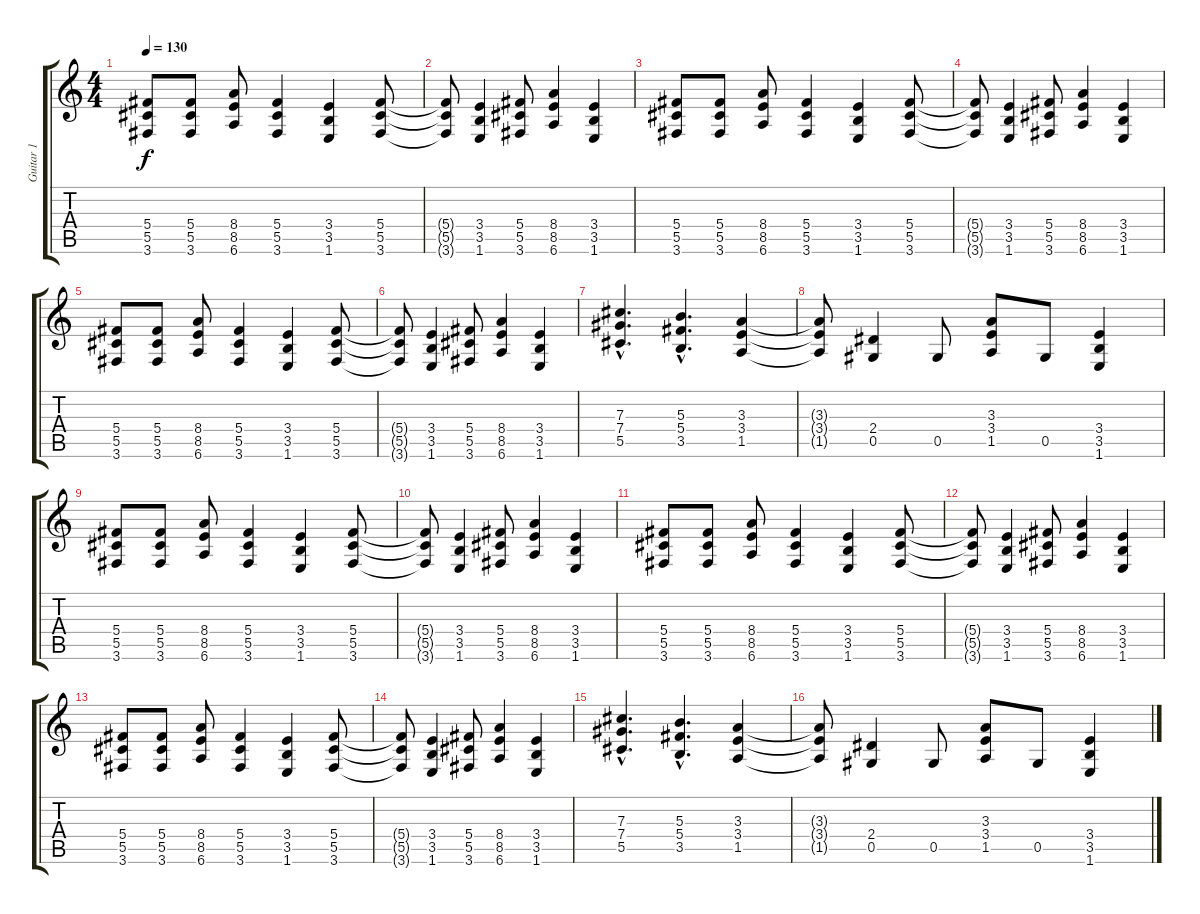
\track ("Guitar 1" "Guitar 1") {instrument distortionguitar}
\staff {score tabs}
\tuning (Eb4 Bb3 Gb3 Db3 Ab2 Eb2) {hide}
\ts (4 4)
\tempo 130
\clef g2
\ks c
(5.4 5.5 3.6).8{dy f} (5.4 5.5 3.6).8 (8.4 8.5 6.6).8 (5.4 5.5 3.6).4 (3.4 3.5 1.6).4 (5.4 5.5 3.6).8 |
(5.4{t} 5.5{t} 3.6{t}).8 (3.4 3.5 1.6).4 (5.4 5.5 3.6).8 (8.4 8.5 6.6).4 (3.4 3.5 1.6).4 |
(5.4 5.5 3.6).8 (5.4 5.5 3.6).8 (8.4 8.5 6.6).8 (5.4 5.5 3.6).4 (3.4 3.5 1.6).4 (5.4 5.5 3.6).8 |
(5.4{t} 5.5{t} 3.6{t}).8 (3.4 3.5 1.6).4 (5.4 5.5 3.6).8 (8.4 8.5 6.6).4 (3.4 3.5 1.6).4 |
(5.4 5.5 3.6).8 (5.4 5.5 3.6).8 (8.4 8.5 6.6).8 (5.4 5.5 3.6).4 (3.4 3.5 1.6).4 (5.4 5.5 3.6).8 |
(5.4{t} 5.5{t} 3.6{t}).8 (3.4 3.5 1.6).4 (5.4 5.5 3.6).8 (8.4 8.5 6.6).4 (3.4 3.5 1.6).4 |
(7.3{hac} 7.4{hac} 5.5{hac}).4{d} (5.3{hac} 5.4{hac} 3.5{hac}).4{d} (3.3 3.4 1.5).4 |
(3.3{t} 3.4{t} 1.5{t}).8 (2.4 0.5).4 0.5.8 (3.3 3.4 1.5).8 0.5.8 (3.4 3.5 1.6).4 |
(5.4 5.5 3.6).8 (5.4 5.5 3.6).8 (8.4 8.5 6.6).8 (5.4 5.5 3.6).4 (3.4 3.5 1.6).4 (5.4 5.5 3.6).8 |
(5.4{t} 5.5{t} 3.6{t}).8 (3.4 3.5 1.6).4 (5.4 5.5 3.6).8 (8.4 8.5 6.6).4 (3.4 3.5 1.6).4 |
(5.4 5.5 3.6).8 (5.4 5.5 3.6).8 (8.4 8.5 6.6).8 (5.4 5.5 3.6).4 (3.4 3.5 1.6).4 (5.4 5.5 3.6).8 |
(5.4{t} 5.5{t} 3.6{t}).8 (3.4 3.5 1.6).4 (5.4 5.5 3.6).8 (8.4 8.5 6.6).4 (3.4 3.5 1.6).4 |
(5.4 5.5 3.6).8 (5.4 5.5 3.6).8 (8.4 8.5 6.6).8 (5.4 5.5 3.6).4 (3.4 3.5 1.6).4 (5.4 5.5 3.6).8 |
(5.4{t} 5.5{t} 3.6{t}).8 (3.4 3.5 1.6).4 (5.4 5.5 3.6).8 (8.4 8.5 6.6).4 (3.4 3.5 1.6).4 |
(7.3{hac} 7.4{hac} 5.5{hac}).4{d} (5.3{hac} 5.4{hac} 3.5{hac}).4{d} (3.3 3.4 1.5).4 |
(3.3{t} 3.4{t} 1.5{t}).8 (2.4 0.5).4 0.5.8 (3.3 3.4 1.5).8 0.5.8 (3.4 3.5 1.6).4
